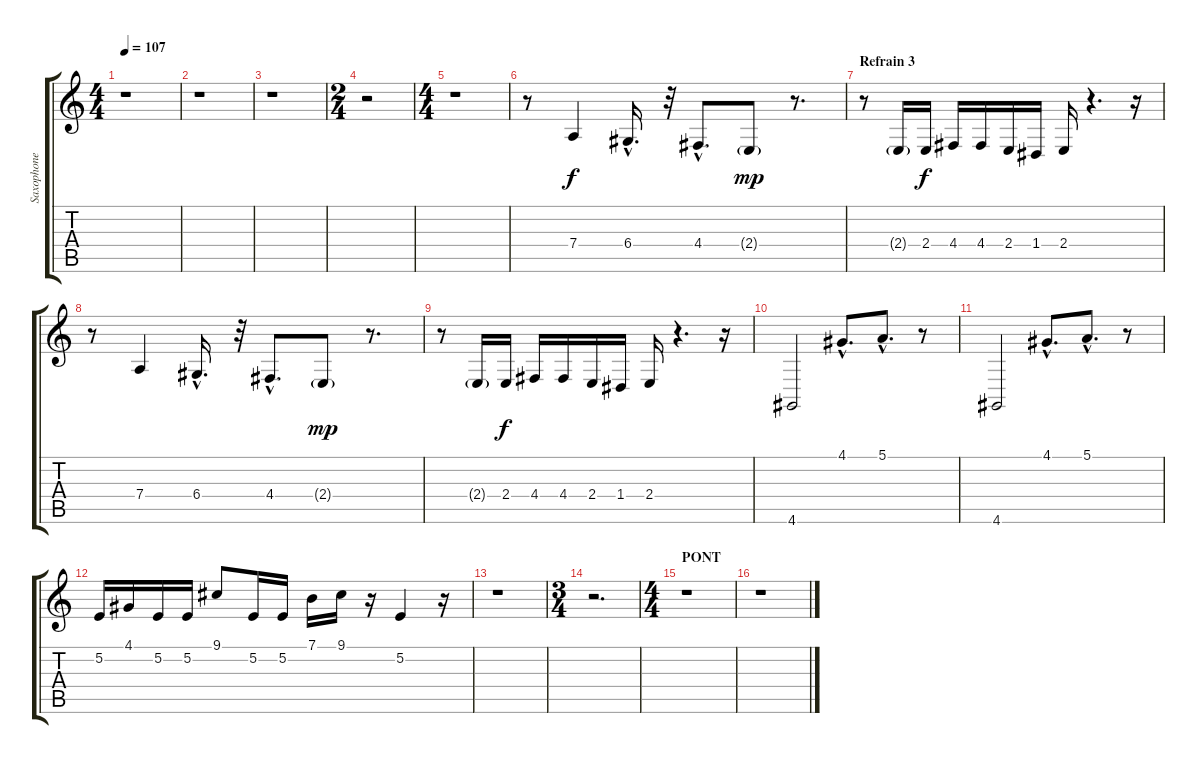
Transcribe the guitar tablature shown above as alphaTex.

\track ("Saxophone" "Saxophone") {instrument altosax}
\staff {score tabs}
\tuning (E4 B3 G3 D3 A2 E2) {hide}
\ts (4 4)
\tempo 107
\clef g2
\ks c
r.1{dy f} |
r.1 |
r.1 |
\ts (2 4)
r.2 |
\ts (4 4)
r.1 |
r.8 7.4.4 6.4{hac}.16{d} r.32 4.4{hac}.8{d} 2.4{g}.8{dy mp} r.8{d} |
\section ("" "Refrain 3")
r.8 2.4{g}.16 2.4.16{dy f} 4.4.16 4.4.16 2.4.16 1.4.16 2.4.16 r.4{d} r.16 |
r.8 7.4.4 6.4{hac}.16{d} r.32 4.4{hac}.8{d} 2.4{g}.8{dy mp} r.8{d} |
r.8 2.4{g}.16 2.4.16{dy f} 4.4.16 4.4.16 2.4.16 1.4.16 2.4.16 r.4{d} r.16 |
4.6.2 4.1{hac}.8{d} 5.1{hac}.8{d} r.8 |
4.6.2 4.1{hac}.8{d} 5.1{hac}.8{d} r.8 |
5.2.16 4.1.16 5.2.16 5.2.16 9.1.8 5.2.16 5.2.16 7.1.16 9.1.16 r.16 5.2.4 r.16 |
r.1 |
\ts (3 4)
r.2{d} |
\ts (4 4)
\section ("" "PONT")
r.1 |
r.1
